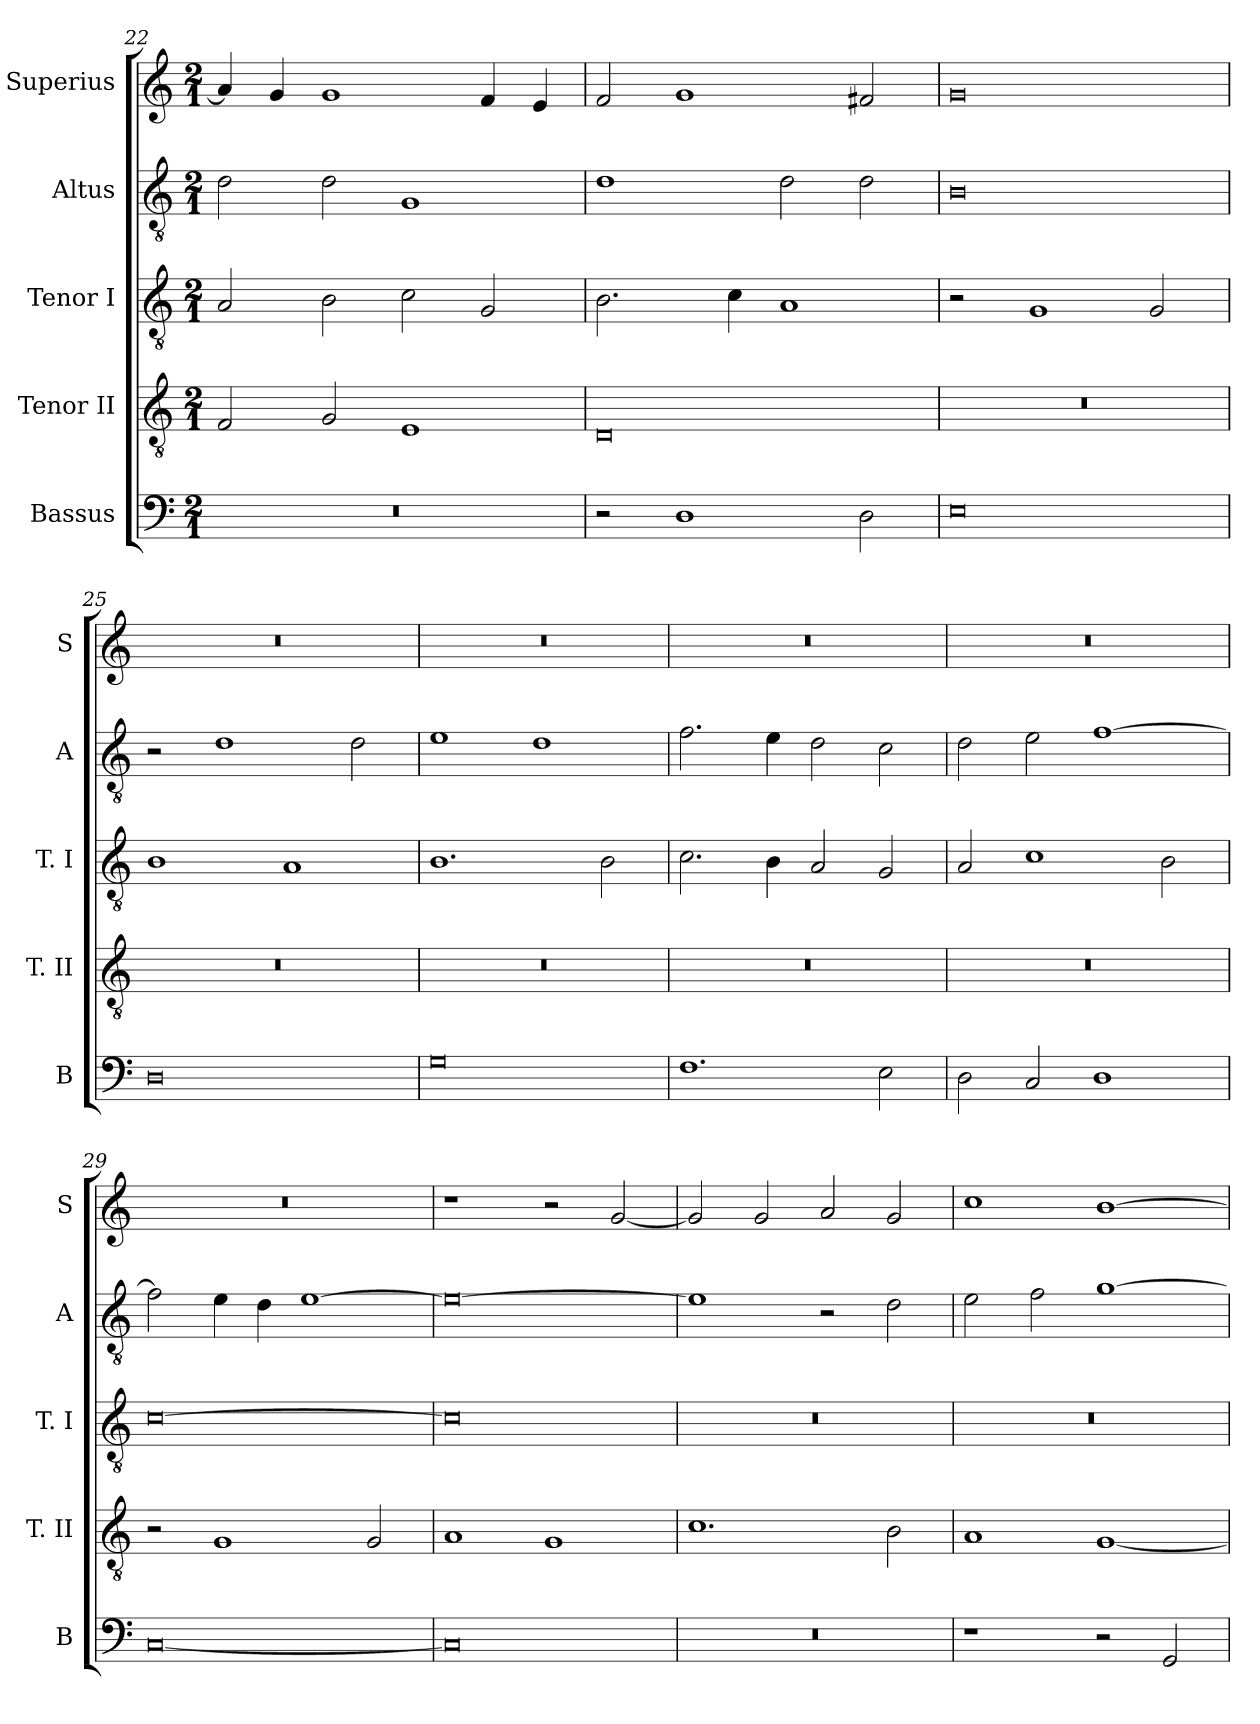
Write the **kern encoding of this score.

**kern	**kern	**kern	**kern	**kern
*part5	*part4	*part3	*part2	*part1
*staff5	*staff4	*staff3	*staff2	*staff1
*I"Bassus	*I"Tenor II	*I"Tenor I	*I"Altus	*I"Superius
*I'B	*I'T. II	*I'T. I	*I'A	*I'S
*clefF4	*clefGv2	*clefGv2	*clefGv2	*clefG2
*k[]	*k[]	*k[]	*k[]	*k[]
*C:	*C:	*C:	*C:	*C:
*M2/1	*M2/1	*M2/1	*M2/1	*M2/1
=22	=22	=22	=22	=22
0r	2F	2A	2d	4a]
.	.	.	.	4g
.	2G	2B	2d	1g
.	1E	2c	1G	.
.	.	2G	.	4f
.	.	.	.	4e
=23	=23	=23	=23	=23
2r	0D	2.B	1d	2f
1D	.	.	.	1g
.	.	4c	.	.
.	.	1A	2d	.
2D	.	.	2d	2f#X
=24	=24	=24	=24	=24
0E	0r	2r	0B	0g
.	.	1G	.	.
.	.	2G	.	.
=25	=25	=25	=25	=25
0D	0r	1B	2r	0r
.	.	.	1d	.
.	.	1A	.	.
.	.	.	2d	.
=26	=26	=26	=26	=26
0G	0r	1.B	1e	0r
.	.	.	1d	.
.	.	2B	.	.
=27	=27	=27	=27	=27
1.F	0r	2.c	2.f	0r
.	.	4B	4e	.
.	.	2A	2d	.
2E	.	2G	2c	.
=28	=28	=28	=28	=28
2D	0r	2A	2d	0r
2C	.	1c	2e	.
1D	.	.	[1f	.
.	.	2B	.	.
=29	=29	=29	=29	=29
[0C	2r	[0c	2f]	0r
.	1G	.	4e	.
.	.	.	4d	.
.	.	.	[1e	.
.	2G	.	.	.
=30	=30	=30	=30	=30
0C]	1A	0c]	0e_	1r
.	1G	.	.	2r
.	.	.	.	[2g
=31	=31	=31	=31	=31
0r	1.c	0r	1e]	2g]
.	.	.	.	2g
.	.	.	2r	2a
.	2B	.	2d	2g
=32	=32	=32	=32	=32
1r	1A	0r	2e	1cc
.	.	.	2f	.
2r	[1G	.	[1g	[1b
2GG	.	.	.	.
=	=	=	=	=
*-	*-	*-	*-	*-
